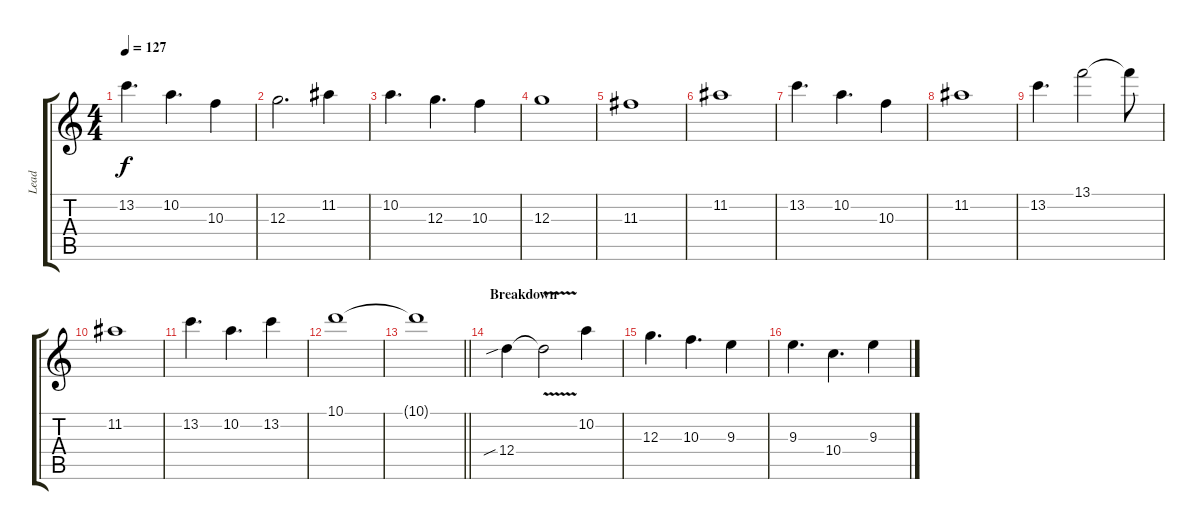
\track ("Lead" "Lead") {instrument distortionguitar}
\staff {score tabs}
\tuning (E4 B3 G3 D3 A2 E2) {hide}
\ts (4 4)
\tempo 127
\clef g2
\ks c
13.2.4{d dy f} 10.2.4{d} 10.3.4 |
12.3.2{d} 11.2.4 |
10.2.4{d} 12.3.4{d} 10.3.4 |
12.3.1 |
11.3.1 |
11.2.1 |
13.2.4{d} 10.2.4{d} 10.3.4 |
11.2.1 |
13.2.4{d} 13.1.2 13.1{t}.8 |
11.2.1 |
13.2.4{d} 10.2.4{d} 13.2.4 |
10.1.1 |
\barLineRight lightlight
10.1{t}.1 |
\section ("" "Breakdown")
12.4{sib}.4 12.4{v t}.2 10.2.4 |
12.3.4{d} 10.3.4{d} 9.3.4 |
9.3.4{d} 10.4.4{d} 9.3.4
